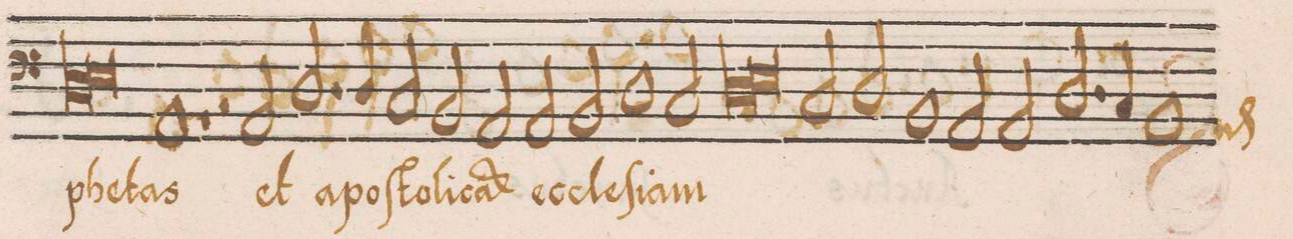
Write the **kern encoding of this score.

**kern	**text
*I"BASSVS	*
*clefF4	*
*k[]	*
*met(C|)	*
*M2/1	*
1D	-phe-
=148-	=148-
1E	.
*Xlig	*
1AA	-tas
=149-	=149-
1rBB	.
2rBB	.
2AA/	et
=150-	=150-
2.D/	a-
4D/	-po-
2C/	-ſto-
2BB/	-li-
=151-	=151-
2AA/	-ca(m)
2AA/	ec-
2BB/	-cle-
1D\	-ſi-
=152-	=152-
2C/	-am
*lig	*
1D	.
=153-	=153-
1E	.
*Xlig	*
2C/	.
2D/	.
=154-	=154-
1BB	.
2AA/	.
2AA/	.
=155-	=155-
2.D/	.
4C/	.
*custos:AA	*
1BB	.
=156-	=156-
*-	*-
